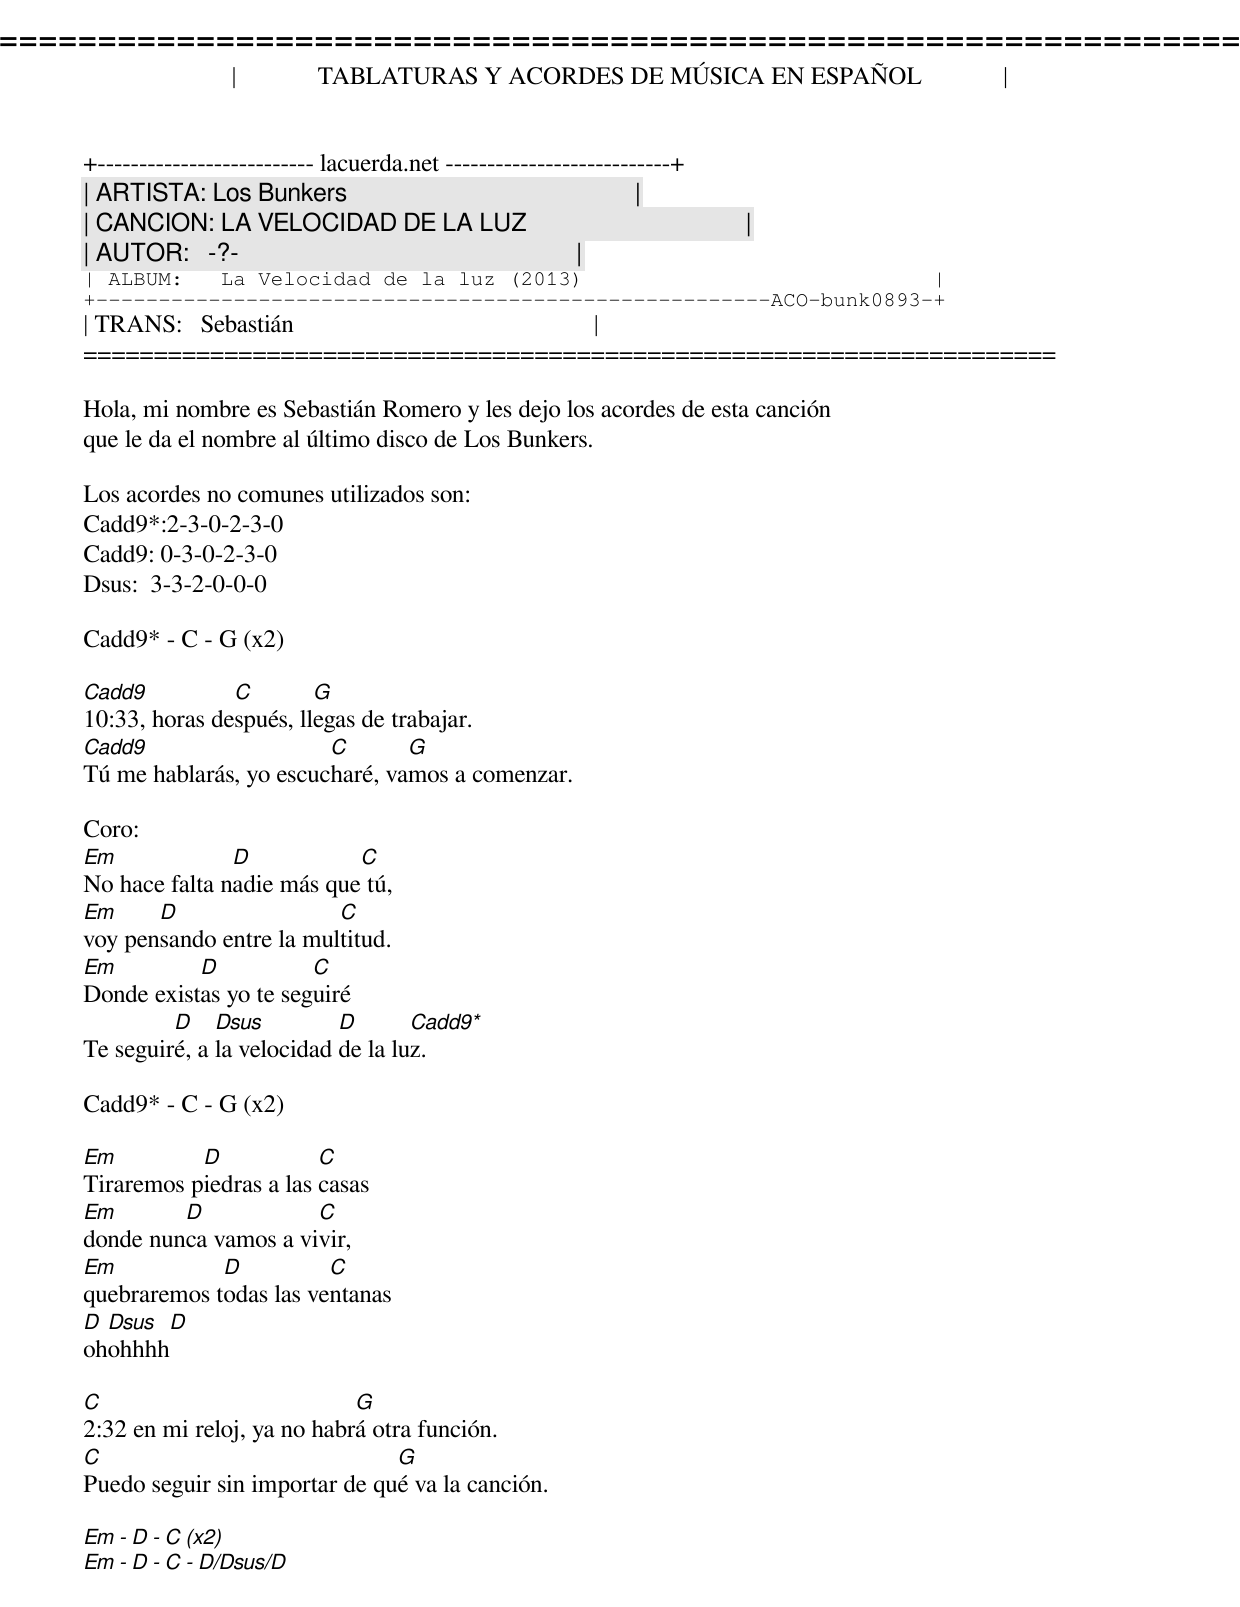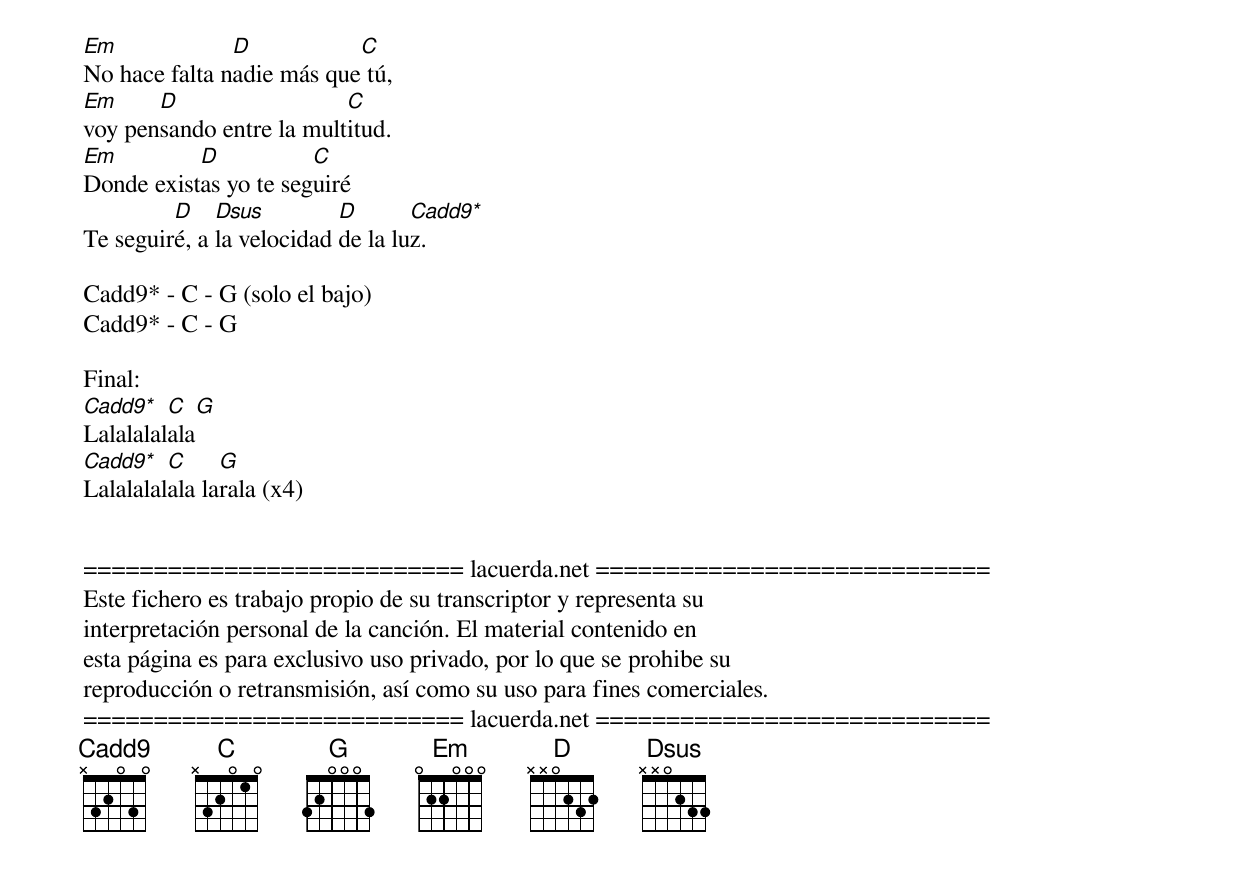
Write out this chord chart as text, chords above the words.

=====================================================================
|             TABLATURAS Y ACORDES DE MÚSICA EN ESPAÑOL             |
+-------------------------- lacuerda.net ---------------------------+
| ARTISTA: Los Bunkers                                              |
| CANCION: LA VELOCIDAD DE LA LUZ                                   |
| AUTOR:   -?-                                                      |
| ALBUM:   La Velocidad de la luz (2013)                            |
+------------------------------------------------------ACO-bunk0893-+
| TRANS:   Sebastián                                                |
=====================================================================

Hola, mi nombre es Sebastián Romero y les dejo los acordes de esta canción
que le da el nombre al último disco de Los Bunkers.

Los acordes no comunes utilizados son:
Cadd9*:2-3-0-2-3-0
Cadd9: 0-3-0-2-3-0
Dsus:  3-3-2-0-0-0

Cadd9* - C - G (x2)

Cadd9          C        G
10:33, horas después, llegas de trabajar.
Cadd9                   C       G
Tú me hablarás, yo escucharé, vamos a comenzar.

Coro:
Em             D           C
No hace falta nadie más que tú,
Em     D                 C
voy pensando entre la multitud.
Em         D           C
Donde existas yo te seguiré
         D    Dsus         D       Cadd9*
Te seguiré, a la velocidad de la luz.

Cadd9* - C - G (x2)

Em         D            C
Tiraremos piedras a las casas
Em       D            C
donde nunca vamos a vivir,
Em           D          C
quebraremos todas las ventanas
D Dsus D
ohohhhh

C                           G
2:32 en mi reloj, ya no habrá otra función.
C                              G
Puedo seguir sin importar de qué va la canción.

Em - D - C (x2)
Em - D - C - D/Dsus/D

Em             D           C
No hace falta nadie más que tú,
Em     D                  C
voy pensando entre la multitud.
Em         D           C
Donde existas yo te seguiré
         D    Dsus         D       Cadd9*
Te seguiré, a la velocidad de la luz.

Cadd9* - C - G (solo el bajo)
Cadd9* - C - G

Final:
Cadd9*   C     G
Lalalalalala
Cadd9*   C     G
Lalalalalala larala (x4)


=========================== lacuerda.net ============================
Este fichero es trabajo propio de su transcriptor y representa su
interpretación personal de la canción. El material contenido en
esta página es para exclusivo uso privado, por lo que se prohibe su
reproducción o retransmisión, así como su uso para fines comerciales.
=========================== lacuerda.net ============================
